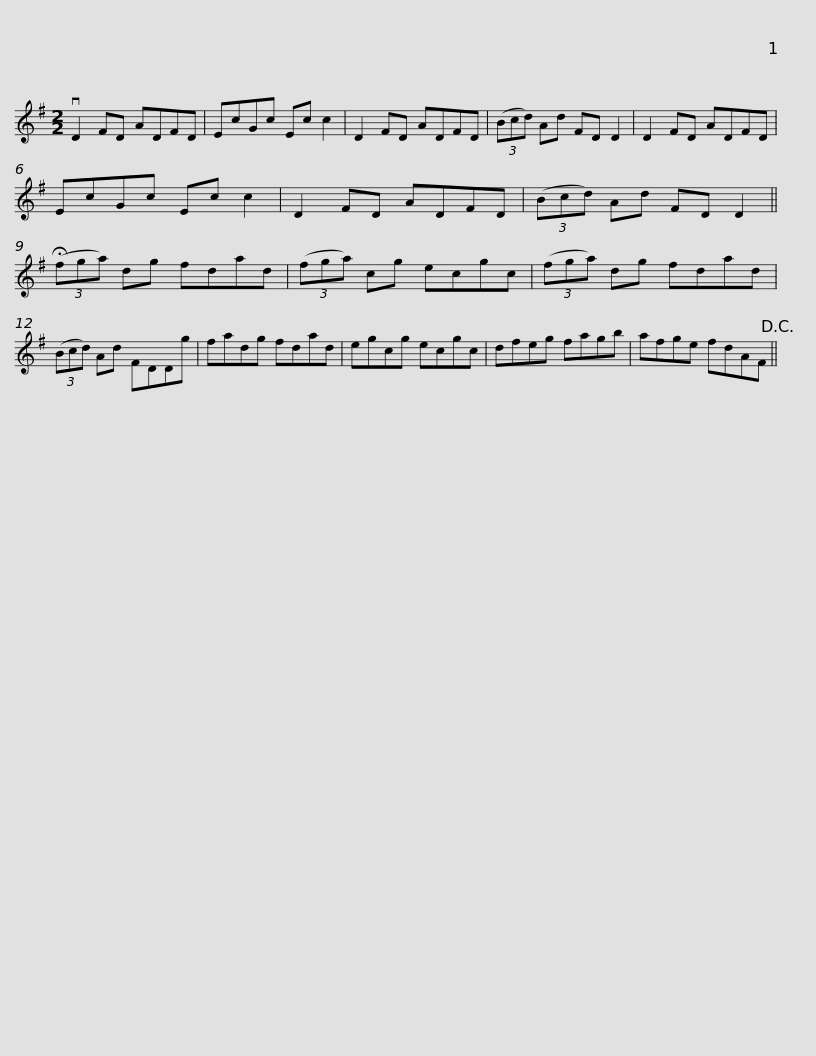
X:1
L:1/8
M:2/2
I:linebreak $
K:G
V:1 treble
V:1
 vD2 FD ADFD | EcGc Ec c2 | D2 FD ADFD | (3(Bcd) Ad FD D2 | D2 FD ADFD | %5
 EcGc Ec c2 |$ D2 FD ADFD | (3(Bcd) Ad FD D2 || (3(!fermata!fga) dg fdad | (3(fga) cg ecgc | %10
 (3(fga) dg fdad |$ (3(Bcd) Ad FDDg | fadg fdad | egcg ecgc | dfeg fagb | %15
 afge fdAF!D.C.! || %16
